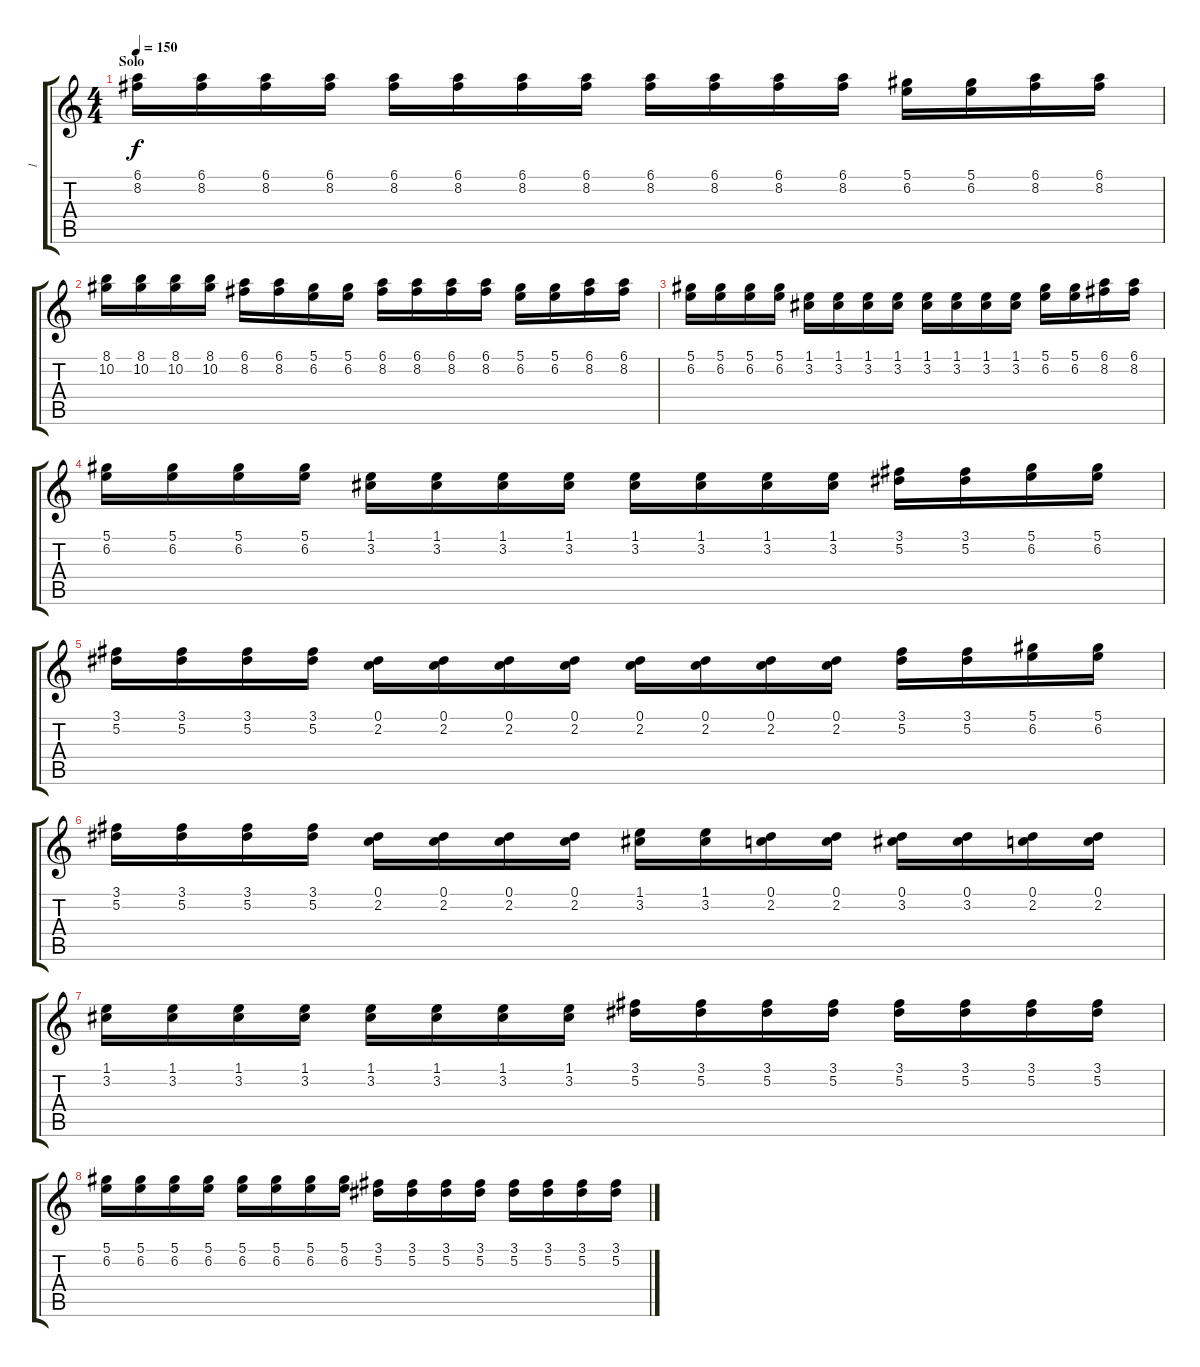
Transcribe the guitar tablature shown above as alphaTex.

\track ("1" "1") {instrument electricguitarclean}
\staff {score tabs}
\tuning (Eb4 Bb3 Gb3 Db3 Ab2 Db2) {hide}
\ts (4 4)
\section ("" "Solo")
\tempo 150
\clef g2
\ks c
(6.1 8.2).16{dy f} (6.1 8.2).16 (6.1 8.2).16 (6.1 8.2).16 (6.1 8.2).16 (6.1 8.2).16 (6.1 8.2).16 (6.1 8.2).16 (6.1 8.2).16 (6.1 8.2).16 (6.1 8.2).16 (6.1 8.2).16 (5.1 6.2).16 (5.1 6.2).16 (6.1 8.2).16 (6.1 8.2).16 |
(8.1 10.2).16 (8.1 10.2).16 (8.1 10.2).16 (8.1 10.2).16 (6.1 8.2).16 (6.1 8.2).16 (5.1 6.2).16 (5.1 6.2).16 (6.1 8.2).16 (6.1 8.2).16 (6.1 8.2).16 (6.1 8.2).16 (5.1 6.2).16 (5.1 6.2).16 (6.1 8.2).16 (6.1 8.2).16 |
(5.1 6.2).16 (5.1 6.2).16 (5.1 6.2).16 (5.1 6.2).16 (1.1 3.2).16 (1.1 3.2).16 (1.1 3.2).16 (1.1 3.2).16 (1.1 3.2).16 (1.1 3.2).16 (1.1 3.2).16 (1.1 3.2).16 (5.1 6.2).16 (5.1 6.2).16 (6.1 8.2).16 (6.1 8.2).16 |
(5.1 6.2).16 (5.1 6.2).16 (5.1 6.2).16 (5.1 6.2).16 (1.1 3.2).16 (1.1 3.2).16 (1.1 3.2).16 (1.1 3.2).16 (1.1 3.2).16 (1.1 3.2).16 (1.1 3.2).16 (1.1 3.2).16 (3.1 5.2).16 (3.1 5.2).16 (5.1 6.2).16 (5.1 6.2).16 |
(3.1 5.2).16 (3.1 5.2).16 (3.1 5.2).16 (3.1 5.2).16 (0.1 2.2).16 (0.1 2.2).16 (0.1 2.2).16 (0.1 2.2).16 (0.1 2.2).16 (0.1 2.2).16 (0.1 2.2).16 (0.1 2.2).16 (3.1 5.2).16 (3.1 5.2).16 (5.1 6.2).16 (5.1 6.2).16 |
(3.1 5.2).16 (3.1 5.2).16 (3.1 5.2).16 (3.1 5.2).16 (0.1 2.2).16 (0.1 2.2).16 (0.1 2.2).16 (0.1 2.2).16 (1.1 3.2).16 (1.1 3.2).16 (0.1 2.2).16 (0.1 2.2).16 (0.1 3.2).16 (0.1 3.2).16 (0.1 2.2).16 (0.1 2.2).16 |
(1.1 3.2).16 (1.1 3.2).16 (1.1 3.2).16 (1.1 3.2).16 (1.1 3.2).16 (1.1 3.2).16 (1.1 3.2).16 (1.1 3.2).16 (3.1 5.2).16 (3.1 5.2).16 (3.1 5.2).16 (3.1 5.2).16 (3.1 5.2).16 (3.1 5.2).16 (3.1 5.2).16 (3.1 5.2).16 |
(5.1 6.2).16 (5.1 6.2).16 (5.1 6.2).16 (5.1 6.2).16 (5.1 6.2).16 (5.1 6.2).16 (5.1 6.2).16 (5.1 6.2).16 (3.1 5.2).16 (3.1 5.2).16 (3.1 5.2).16 (3.1 5.2).16 (3.1 5.2).16 (3.1 5.2).16 (3.1 5.2).16 (3.1 5.2).16
